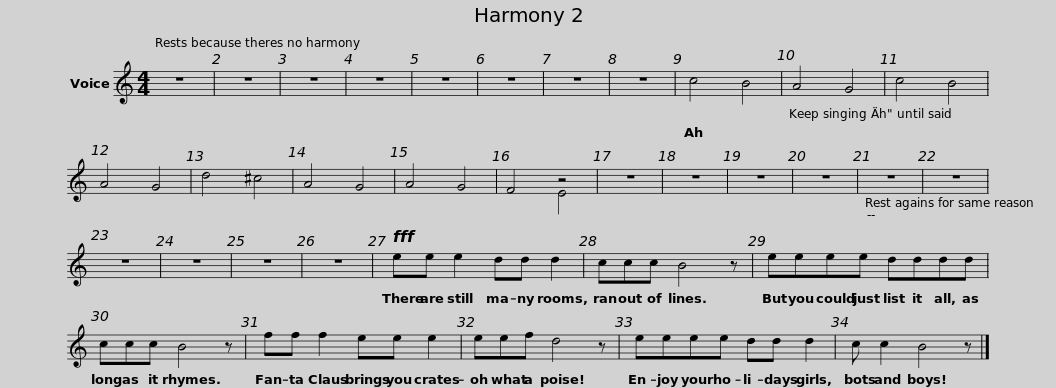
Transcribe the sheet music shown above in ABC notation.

X:1
%%score ( 1 2 )
L:1/8
M:4/4
I:linebreak $
K:C
V:1 treble
V:2 treble
V:1
 z8 | z8 | z8 | z8 | z8 | %5
 z8 | z8 | z8 | c4 B4 | A4 G4 | %10
 c4 B4 | A4 G4 | d4 ^c4 | A4 G4 | A4 G4 | %15
 F4 z4 | z8 |$ z8 | z8 | z8 | %20
 z8 | z8 | z8 | z8 | z8 | %25
 z8 |!fff! ee e2 dd d2 | ccc B4 z |$ eeee dddd | ccc B4 z | %30
 ff f2 ee e2 | eef d4 z |$ eeee dd d2 | c c2 B4 z |] %34
V:2
 x8 | x8 | x8 | x8 | x8 | %5
 x8 | x8 | x8 | x8 | x8 | %10
 x8 | x8 | x8 | x8 | x8 | %15
 x4 E4 | x8 |$ x8 | x8 | x8 | %20
 x8 | x8 | x8 | x8 | x8 | %25
 x8 | x8 | x8 |$ x8 | x8 | %30
 x8 | x8 |$ x8 | x8 |] %34
